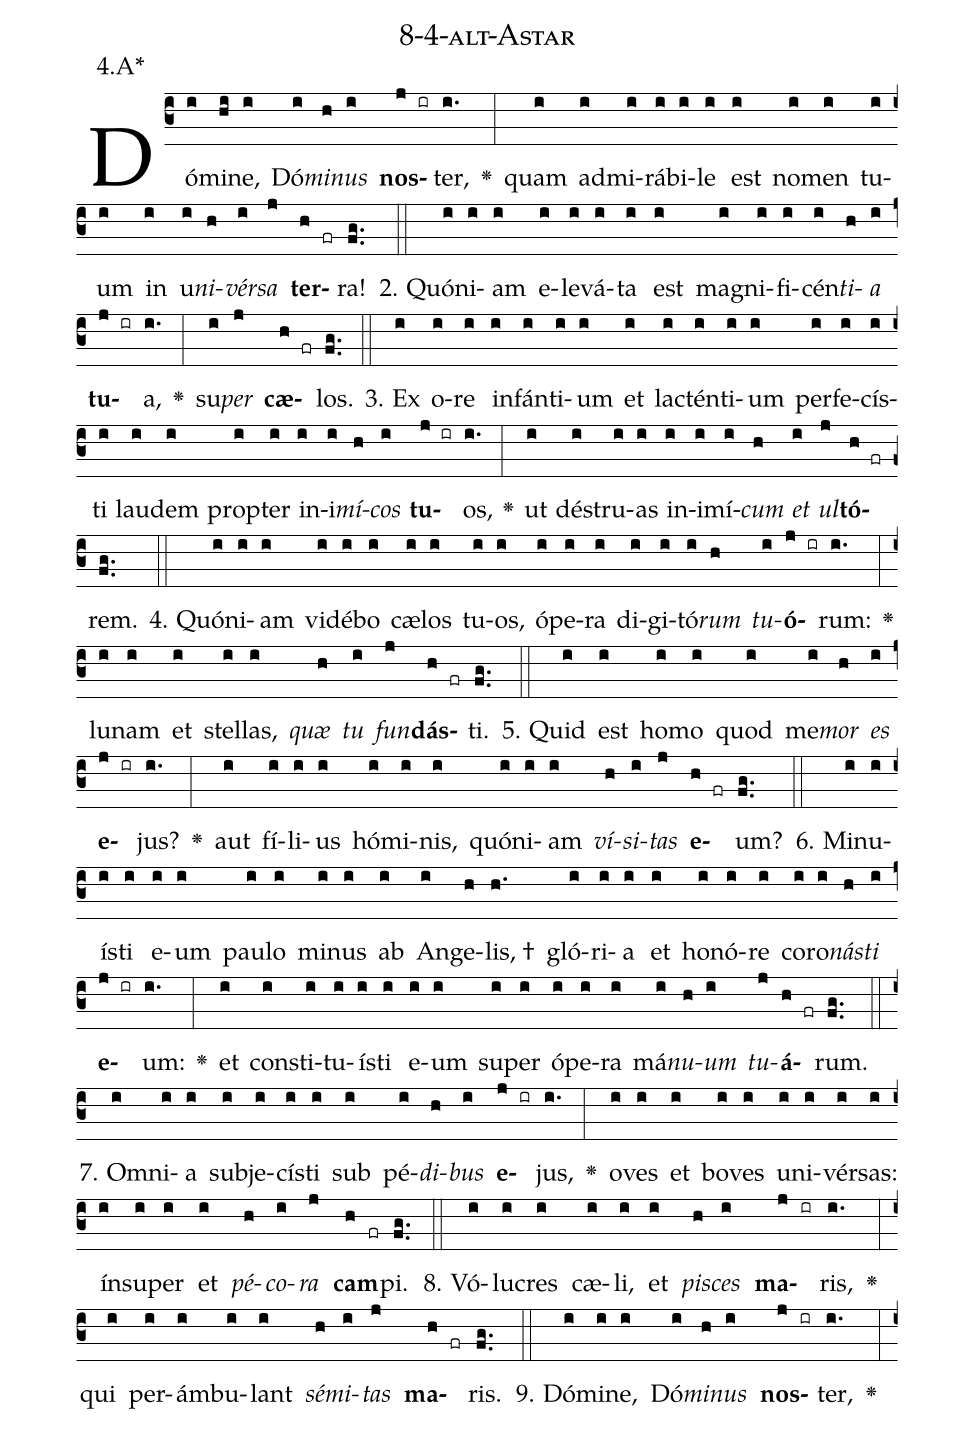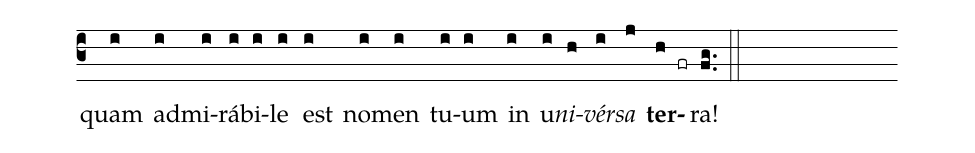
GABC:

name: 8-4-alt-Astar;
annotation: 4.A*;
%%
(c3)Dó(i)mi(hi)ne,(i) Dó(i)<i>mi</i>(h)<i>nus</i>(i) <b>nos</b>(j ir)ter,(i.) <v>\greheightstar</v>(:) quam(i) ad(i)mi(i)rá(i)bi(i)le(i) est(i) no(i)men(i) tu(i)um(i) in(i) u(i)<i>ni</i>(h)<i>vér</i>(i)<i>sa</i>(j) <b>ter</b>(h fr)ra!(fg..) (::)
2. Quón(i)i(i)am(i) e(i)le(i)vá(i)ta(i) est(i) ma(i)gni(i)fi(i)cén(i)<i>ti</i>(h)<i>a</i>(i) <b>tu</b>(j ir)a,(i.) <v>\greheightstar</v>(:) su(i)<i>per</i>(j) <b>cæ</b>(h fr)los.(fg..) (::)
3. Ex(i) o(i)re(i) in(i)fán(i)ti(i)um(i) et(i) lac(i)tén(i)ti(i)um(i) per(i)fe(i)cís(i)ti(i) lau(i)dem(i) prop(i)ter(i) in(i)i(i)<i>mí</i>(h)<i>cos</i>(i) <b>tu</b>(j ir)os,(i.) <v>\greheightstar</v>(:) ut(i) dé(i)stru(i)as(i) in(i)i(i)mí(i)<i>cum</i>(h) <i>et</i>(i) <i>ul</i>(j)<b>tó</b>(h fr)rem.(fg..) (::)
4. Quón(i)i(i)am(i) vi(i)dé(i)bo(i) cæ(i)los(i) tu(i)os,(i) ó(i)pe(i)ra(i) di(i)gi(i)tó(i)<i>rum</i>(h) <i>tu</i>(i)<b>ó</b>(j ir)rum:(i.) <v>\greheightstar</v>(:) lu(i)nam(i) et(i) stel(i)las,(i) <i>quæ</i>(h) <i>tu</i>(i) <i>fun</i>(j)<b>dás</b>(h fr)ti.(fg..) (::)
5. Quid(i) est(i) ho(i)mo(i) quod(i) me(i)<i>mor</i>(h) <i>es</i>(i) <b>e</b>(j ir)jus?(i.) <v>\greheightstar</v>(:) aut(i) fí(i)li(i)us(i) hó(i)mi(i)nis,(i) quón(i)i(i)am(i) <i>ví</i>(h)<i>si</i>(i)<i>tas</i>(j) <b>e</b>(h fr)um?(fg..) (::)
6. Mi(i)nu(i)ís(i)ti(i) e(i)um(i) pau(i)lo(i) mi(i)nus(i) ab(i) An(i)ge(h)lis, †(h.) gló(i)ri(i)a(i) et(i) ho(i)nó(i)re(i) co(i)ro(i)<i>nás</i>(h)<i>ti</i>(i) <b>e</b>(j ir)um:(i.) <v>\greheightstar</v>(:) et(i) con(i)sti(i)tu(i)ís(i)ti(i) e(i)um(i) su(i)per(i) ó(i)pe(i)ra(i) má(i)<i>nu</i>(h)<i>um</i>(i) <i>tu</i>(j)<b>á</b>(h fr)rum.(fg..) (::)
7. Om(i)ni(i)a(i) sub(i)je(i)cís(i)ti(i) sub(i) pé(i)<i>di</i>(h)<i>bus</i>(i) <b>e</b>(j ir)jus,(i.) <v>\greheightstar</v>(:) o(i)ves(i) et(i) bo(i)ves(i) u(i)ni(i)vér(i)sas:(i) ín(i)su(i)per(i) et(i) <i>pé</i>(h)<i>co</i>(i)<i>ra</i>(j) <b>cam</b>(h fr)pi.(fg..) (::)
8. Vó(i)lu(i)cres(i) cæ(i)li,(i) et(i) <i>pi</i>(h)<i>sces</i>(i) <b>ma</b>(j ir)ris,(i.) <v>\greheightstar</v>(:) qui(i) per(i)ám(i)bu(i)lant(i) <i>sé</i>(h)<i>mi</i>(i)<i>tas</i>(j) <b>ma</b>(h fr)ris.(fg..) (::)
9. Dó(i)mi(i)ne,(i) Dó(i)<i>mi</i>(h)<i>nus</i>(i) <b>nos</b>(j ir)ter,(i.) <v>\greheightstar</v>(:) quam(i) ad(i)mi(i)rá(i)bi(i)le(i) est(i) no(i)men(i) tu(i)um(i) in(i) u(i)<i>ni</i>(h)<i>vér</i>(i)<i>sa</i>(j) <b>ter</b>(h fr)ra!(fg..) (::)
